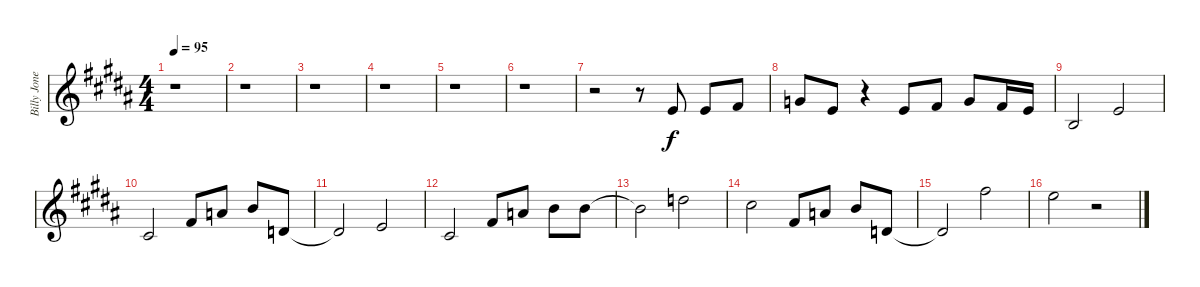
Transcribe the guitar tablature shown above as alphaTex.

\track ("Billy Jones Vocals" "Billy Jone") {instrument flute}
\staff {score}
\tuning (E4 B3 G3 D3 A2 E2) {hide}
\ts (4 4)
\tempo 95
\clef g2
\ks g#minor
r.1{dy f} |
r.1 |
r.1 |
r.1 |
r.1 |
r.1 |
r.2 r.8 9.3.8 9.3.8 7.2.8 |
8.2.8 9.3.8 r.4 9.3.8 7.2.8 8.2.8 7.2.16 9.3.16 |
9.4.2 9.3.2 |
6.3.2 7.2.8 10.2.8 7.1.8 7.3.8 |
7.3{t}.2 9.3.2 |
6.3.2 7.2.8 10.2.8 7.1.8 7.1.8 |
7.1{t}.2 10.1.2 |
9.1.2 7.2.8 10.2.8 7.1.8 7.3.8 |
7.3{t}.2 14.1.2 |
12.1.2 r.2
